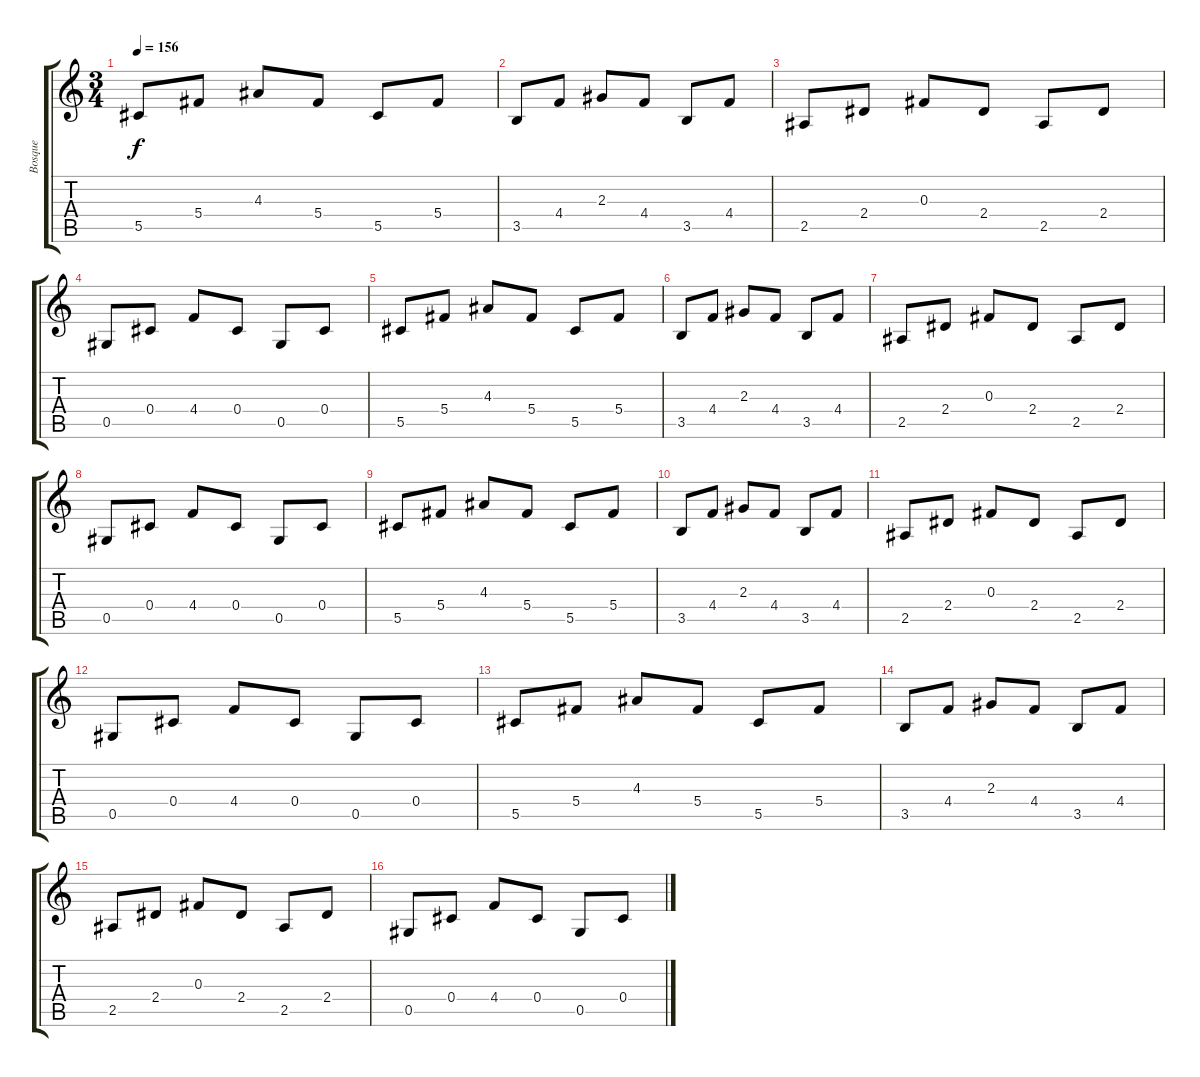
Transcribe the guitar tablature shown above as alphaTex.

\track ("Bosque" "Bosque") {instrument distortionguitar}
\staff {score tabs}
\tuning (Eb4 Bb3 Gb3 Db3 Ab2 Eb2) {hide}
\ts (3 4)
\tempo 156
\clef g2
\ks c
5.5.8{dy f} 5.4.8 4.3.8 5.4.8 5.5.8 5.4.8 |
3.5.8 4.4.8 2.3.8 4.4.8 3.5.8 4.4.8 |
2.5.8 2.4.8 0.3.8 2.4.8 2.5.8 2.4.8 |
0.5.8 0.4.8 4.4.8 0.4.8 0.5.8 0.4.8 |
5.5.8 5.4.8 4.3.8 5.4.8 5.5.8 5.4.8 |
3.5.8 4.4.8 2.3.8 4.4.8 3.5.8 4.4.8 |
2.5.8 2.4.8 0.3.8 2.4.8 2.5.8 2.4.8 |
0.5.8 0.4.8 4.4.8 0.4.8 0.5.8 0.4.8 |
5.5.8{volume 11} 5.4.8 4.3.8 5.4.8 5.5.8 5.4.8 |
3.5.8 4.4.8 2.3.8 4.4.8 3.5.8 4.4.8 |
2.5.8 2.4.8 0.3.8 2.4.8 2.5.8 2.4.8 |
0.5.8 0.4.8 4.4.8 0.4.8 0.5.8 0.4.8 |
5.5.8{volume 7} 5.4.8 4.3.8 5.4.8 5.5.8 5.4.8 |
3.5.8 4.4.8 2.3.8 4.4.8 3.5.8 4.4.8 |
2.5.8 2.4.8 0.3.8 2.4.8 2.5.8 2.4.8 |
0.5.8 0.4.8 4.4.8 0.4.8 0.5.8 0.4.8
